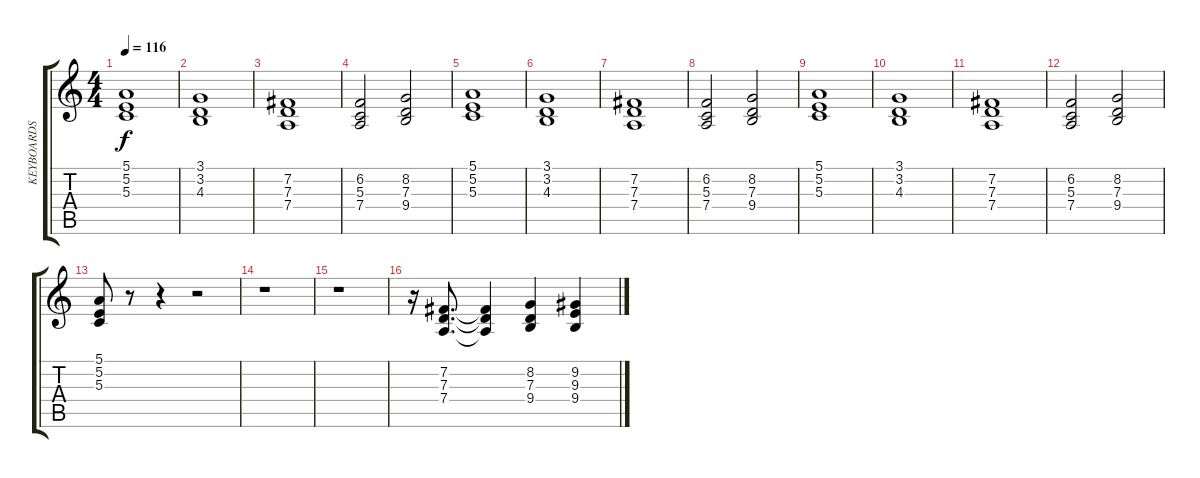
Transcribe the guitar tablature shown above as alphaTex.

\track ("KEYBOARDS" "KEYBOARDS") {instrument reedorgan}
\staff {score tabs}
\tuning (E4 B3 G3 D3 A2 E2) {hide}
\ts (4 4)
\tempo 116
\clef g2
\ks c
(5.1 5.2 5.3).1{dy f} |
(3.1 3.2 4.3).1 |
(7.2 7.3 7.4).1 |
(6.2 5.3 7.4).2 (8.2 7.3 9.4).2 |
(5.1 5.2 5.3).1 |
(3.1 3.2 4.3).1 |
(7.2 7.3 7.4).1 |
(6.2 5.3 7.4).2 (8.2 7.3 9.4).2 |
(5.1 5.2 5.3).1 |
(3.1 3.2 4.3).1 |
(7.2 7.3 7.4).1 |
(6.2 5.3 7.4).2 (8.2 7.3 9.4).2 |
(5.1 5.2 5.3).8 r.8 r.4 r.2 |
r.1 |
r.1 |
r.16 (7.2 7.3 7.4).8{d} (7.2{t} 7.3{t} 7.4{t}).4 (8.2 7.3 9.4).4 (9.2 9.3 9.4).4
